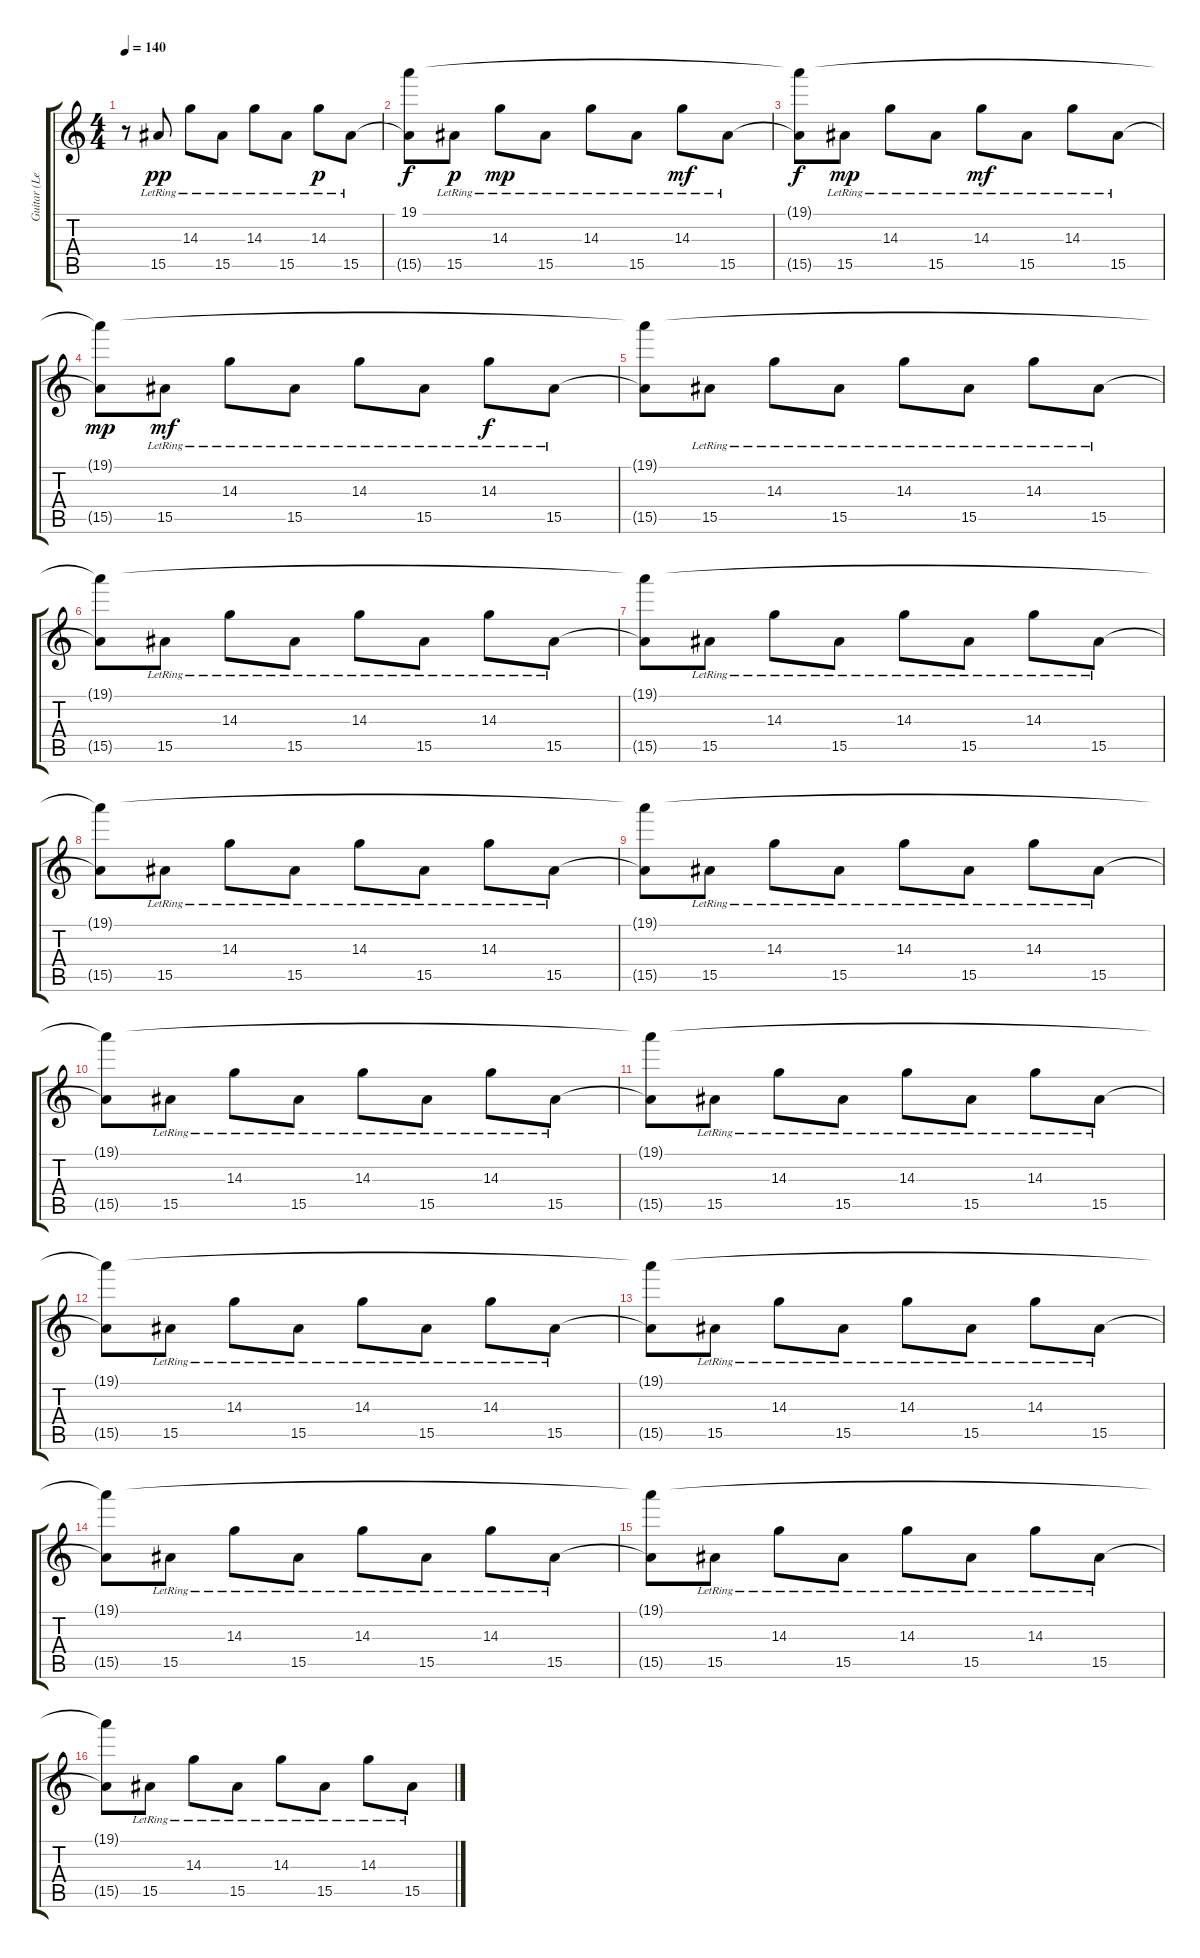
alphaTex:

\track ("Guitar (Lead) Drop C" "Guitar (Le") {mute instrument acousticguitarsteel}
\staff {score tabs}
\tuning (D4 A3 F3 C3 G2 C2) {hide}
\ts (4 4)
\tempo 140
\clef g2
\ks c
r.8{dy f} 15.5{lr}.8{dy pp} 14.3{lr}.8 15.5{lr}.8 14.3{lr}.8 15.5{lr}.8 14.3{lr}.8{dy p} 15.5{lr}.8 |
(19.1{t} 15.5{t}).8{dy f} 15.5{lr}.8{dy p} 14.3{lr}.8{dy mp} 15.5{lr}.8 14.3{lr}.8 15.5{lr}.8 14.3{lr}.8{dy mf} 15.5{lr}.8 |
(19.1{t} 15.5{t}).8{dy f} 15.5{lr}.8{dy mp} 14.3{lr}.8 15.5{lr}.8 14.3{lr}.8{dy mf} 15.5{lr}.8 14.3{lr}.8 15.5{lr}.8 |
(19.1{t} 15.5{t}).8{dy mp} 15.5{lr}.8{dy mf} 14.3{lr}.8 15.5{lr}.8 14.3{lr}.8 15.5{lr}.8 14.3{lr}.8{dy f} 15.5{lr}.8 |
(19.1{t} 15.5{t}).8 15.5{lr}.8 14.3{lr}.8 15.5{lr}.8 14.3{lr}.8 15.5{lr}.8 14.3{lr}.8 15.5{lr}.8 |
(19.1{t} 15.5{t}).8 15.5{lr}.8 14.3{lr}.8 15.5{lr}.8 14.3{lr}.8 15.5{lr}.8 14.3{lr}.8 15.5{lr}.8 |
(19.1{t} 15.5{t}).8 15.5{lr}.8 14.3{lr}.8 15.5{lr}.8 14.3{lr}.8 15.5{lr}.8 14.3{lr}.8 15.5{lr}.8 |
(19.1{t} 15.5{t}).8 15.5{lr}.8 14.3{lr}.8 15.5{lr}.8 14.3{lr}.8 15.5{lr}.8 14.3{lr}.8 15.5{lr}.8 |
(19.1{t} 15.5{t}).8 15.5{lr}.8 14.3{lr}.8 15.5{lr}.8 14.3{lr}.8 15.5{lr}.8 14.3{lr}.8 15.5{lr}.8 |
(19.1{t} 15.5{t}).8 15.5{lr}.8 14.3{lr}.8 15.5{lr}.8 14.3{lr}.8 15.5{lr}.8 14.3{lr}.8 15.5{lr}.8 |
(19.1{t} 15.5{t}).8 15.5{lr}.8 14.3{lr}.8 15.5{lr}.8 14.3{lr}.8 15.5{lr}.8 14.3{lr}.8 15.5{lr}.8 |
(19.1{t} 15.5{t}).8 15.5{lr}.8 14.3{lr}.8 15.5{lr}.8 14.3{lr}.8 15.5{lr}.8 14.3{lr}.8 15.5{lr}.8 |
(19.1{t} 15.5{t}).8 15.5{lr}.8 14.3{lr}.8 15.5{lr}.8 14.3{lr}.8 15.5{lr}.8 14.3{lr}.8 15.5{lr}.8 |
(19.1{t} 15.5{t}).8 15.5{lr}.8 14.3{lr}.8 15.5{lr}.8 14.3{lr}.8 15.5{lr}.8 14.3{lr}.8 15.5{lr}.8 |
(19.1{t} 15.5{t}).8 15.5{lr}.8 14.3{lr}.8 15.5{lr}.8 14.3{lr}.8 15.5{lr}.8 14.3{lr}.8 15.5{lr}.8 |
(19.1{t} 15.5{t}).8 15.5{lr}.8 14.3{lr}.8 15.5{lr}.8 14.3{lr}.8 15.5{lr}.8 14.3{lr}.8 15.5{lr}.8
